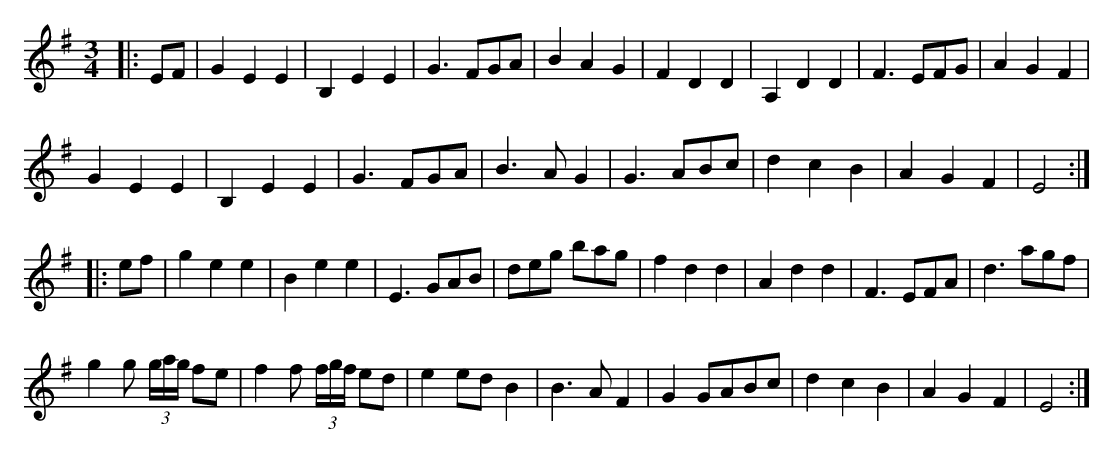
X:1
M:3/4
K:Emin
|:EF|G2 E2 E2| B,2 E2 E2|G3 FGA| B2 A2 G2|F2 D2 D2 | A,2 D2 D2 |F3 EFG|A2 G2 F2|
G2 E2 E2 | B,2 E2 E2|G3 FGA| B3 A G2|G3 ABc|d2 c2 B2 |A2 G2 F2 |E4 :|
|:ef|g2 e2 e2| B2 e2 e2 |E3 GAB|deg bag|f2 d2 d2| A2 d2 d2|F3 EFA| d3 agf|
g2 g (3g/a/g/ fe|f2 f (3f/g/f/ ed|e2 ed B2|B3 A F2|G2 GABc|d2 c2 B2|A2 G2 F2|E4:|
